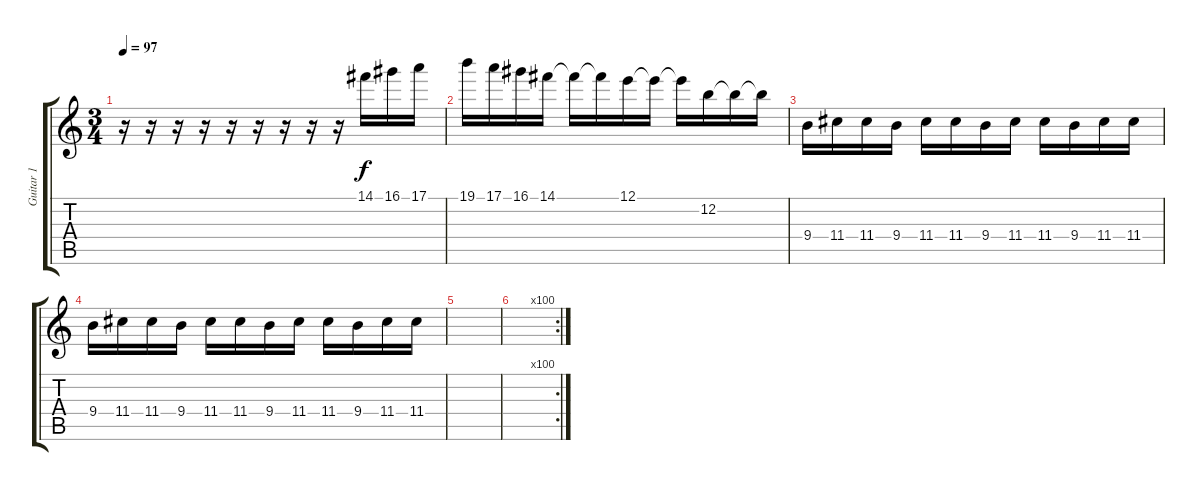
\track ("Guitar 1" "Guitar 1") {instrument overdrivenguitar}
\staff {score tabs}
\tuning (E4 B3 G3 D3 A2 E2) {hide}
\ts (3 4)
\tempo 97
\clef g2
\ks c
r.16{dy f} r.16 r.16 r.16 r.16 r.16 r.16 r.16 r.16 14.1.16 16.1.16 17.1.16 |
19.1.16 17.1.16 16.1.16 14.1.16 14.1{t}.16 14.1{t}.16 12.1.16 12.1{t}.16 12.1{t}.16 12.2.16 12.2{t}.16 12.2{t}.16 |
9.4.16 11.4.16 11.4.16 9.4.16 11.4.16 11.4.16 9.4.16 11.4.16 11.4.16 9.4.16 11.4.16 11.4.16 |
9.4.16 11.4.16 11.4.16 9.4.16 11.4.16 11.4.16 9.4.16 11.4.16 11.4.16 9.4.16 11.4.16 11.4.16 |
|
\rc 100
